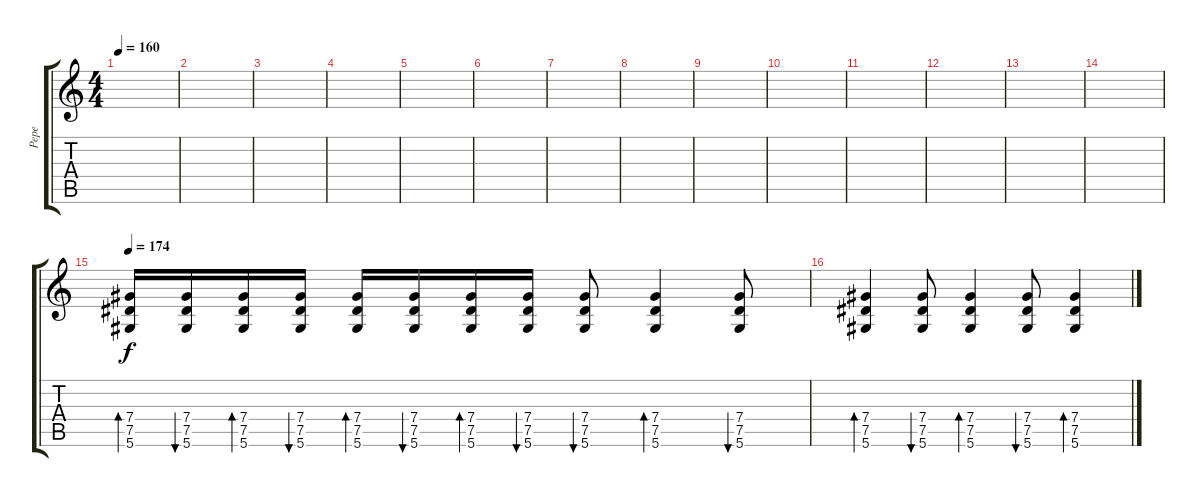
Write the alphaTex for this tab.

\track ("Pepe" "Pepe") {instrument overdrivenguitar}
\staff {score tabs}
\tuning (Eb4 Bb3 Gb3 Db3 Ab2 Eb2) {hide}
\ts (4 4)
\tempo 160
\clef g2
\ks c
|
|
|
|
|
|
|
|
|
|
|
|
|
|
\tempo 174
(7.4 7.5 5.6).16{bd 60} (7.4 7.5 5.6).16{bu 60} (7.4 7.5 5.6).16{bd 60} (7.4 7.5 5.6).16{bu 60} (7.4 7.5 5.6).16{bd 60} (7.4 7.5 5.6).16{bu 60} (7.4 7.5 5.6).16{bd 60} (7.4 7.5 5.6).16{bu 60} (7.4 7.5 5.6).8{bu 60} (7.4 7.5 5.6).4{bd 60} (7.4 7.5 5.6).8{bu 60} |
(7.4 7.5 5.6).4{bd 60} (7.4 7.5 5.6).8{bu 60} (7.4 7.5 5.6).4{bd 60} (7.4 7.5 5.6).8{bu 60} (7.4 7.5 5.6).4{bd 60}
